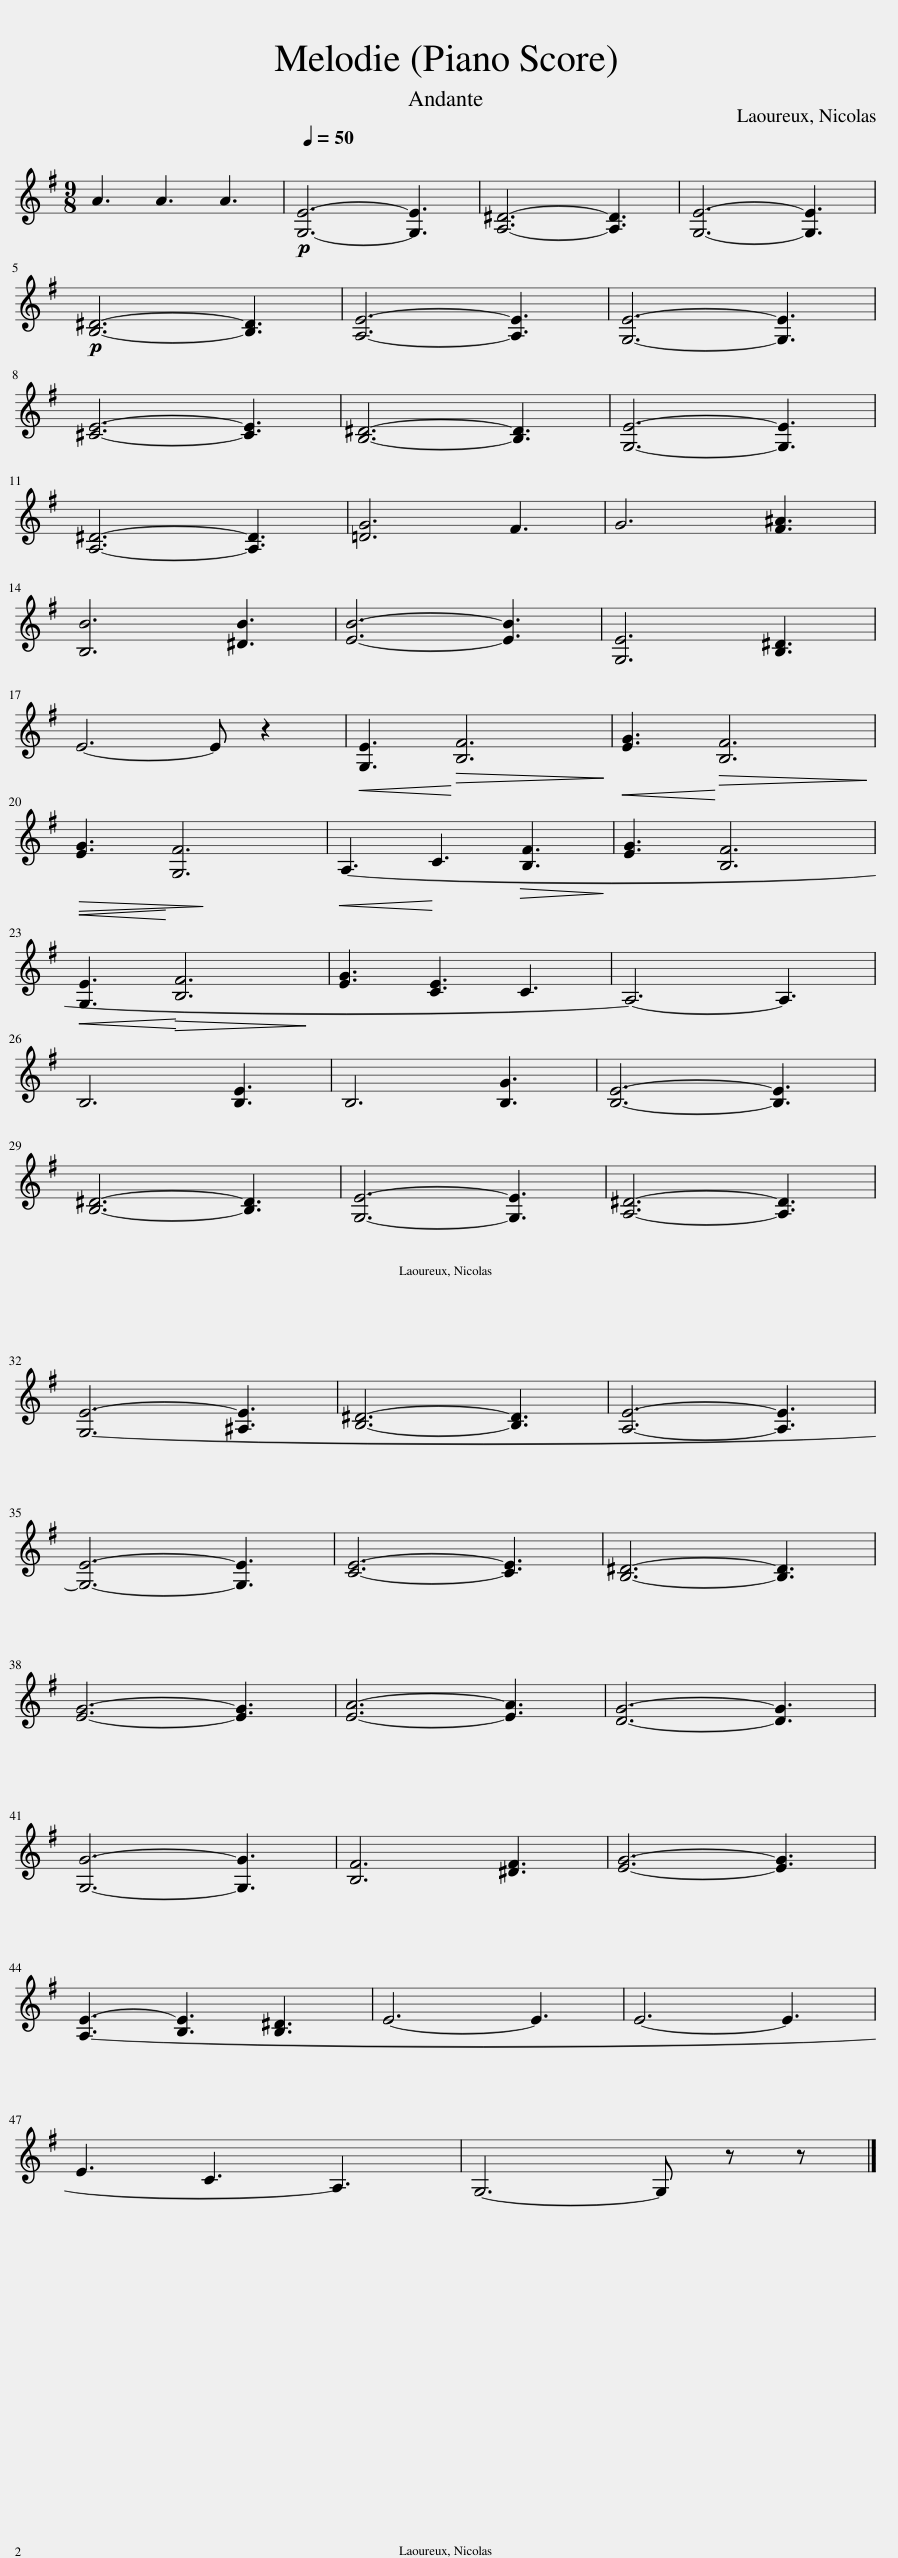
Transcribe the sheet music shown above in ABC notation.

X:1
L:1/8
M:9/8
I:linebreak $
K:G
V:1 treble
V:1
 A3 A3 A3 |[Q:1/4=50]!p! [G,E]6- [G,E]3 | [A,^D]6- [A,D]3 | [G,E]6- [G,E]3 |$!p! [B,^D]6- [B,D]3 | %5
 [A,E]6- [A,E]3 | [G,E]6- [G,E]3 |$ [^CE]6- [CE]3 | [B,^D]6- [B,D]3 | [G,E]6- [G,E]3 |$ %10
 [A,^D]6- [A,D]3 | [=DG]6 F3 | G6 [F^A]3 |$ [B,B]6 [^DB]3 | [EB]6- [EB]3 | %15
 [G,E]6 [B,^D]3 |$ E6- E z2 |!<(! [G,E]3!>(! [B,F]6!<)!!>)! |!<(! [EG]3!>(! [B,F]6!<)!!>)! |$ [EG]3 [G,F]6 | %20
 A,3- C3 [B,F]3 | [EG]3 [B,F]6 |$!<(!!>(!!<(! [G,E]3!>(! [B,F]6!<)!!>)!!<)!!>)! |!<(! [EG]3 [CE]3!>(! C3!<)!!>)! | A,6- A,3 |$ %25
 B,6 [B,E]3 | B,6 [B,G]3 | [B,E]6- [B,E]3 |$ [B,^D]6- [B,D]3 | [G,E]6- [G,E]3 | %30
 [A,^D]6- [A,D]3 |$ [G,E]6- [^A,E]3 | [B,^D]6- [B,D]3 | [A,E]6- [A,E]3 |$ [G,E]6- [G,E]3 | %35
 [CE]6- [CE]3 | [B,^D]6- [B,D]3 |$ [EG]6- [EG]3 | [EA]6- [EA]3 | [DG]6- [DG]3 |$ %40
 [G,G]6- [G,G]3 | [B,F]6 [^DF]3 | [EG]6- [EG]3 |$ [A,E]3- [B,E]3 [B,^D]3 | E6- E3 | %45
 E6- E3 |$ E3 C3 A,3 | G,6- G, z z |] %48
